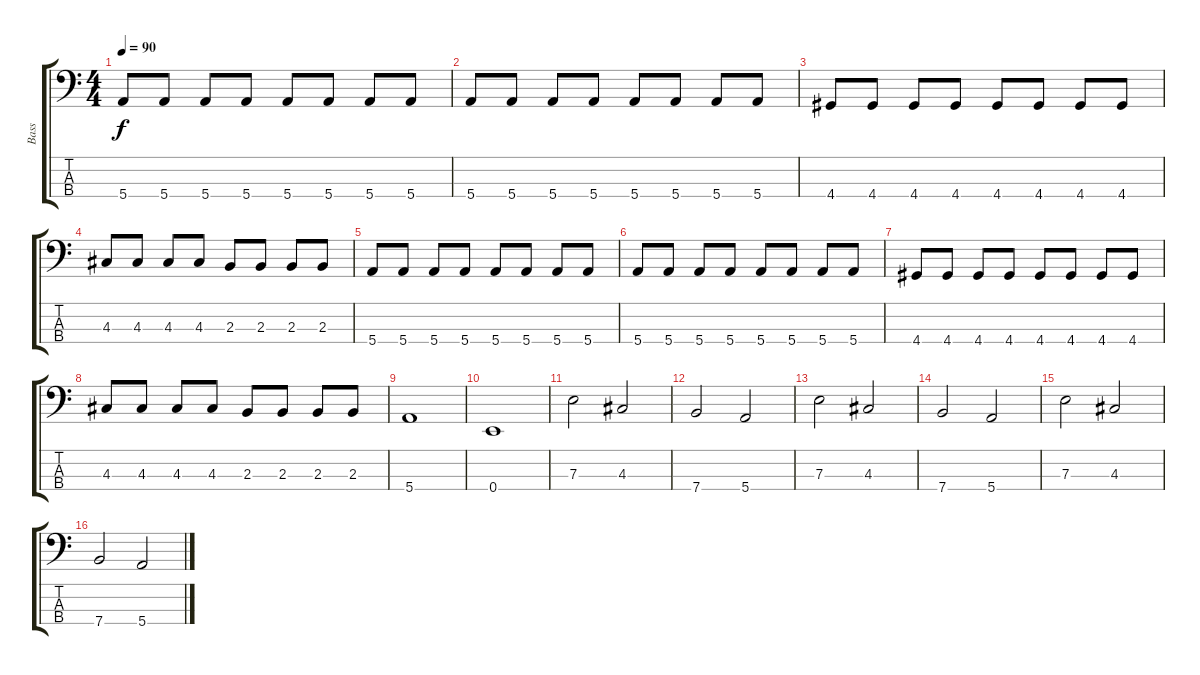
\track ("Bass" "Bass") {instrument electricbassfinger}
\staff {score tabs}
\tuning (G2 D2 A1 E1) {hide}
\ts (4 4)
\tempo 90
\clef f4
\ks c
5.4.8{dy f} 5.4.8 5.4.8 5.4.8 5.4.8 5.4.8 5.4.8 5.4.8 |
5.4.8 5.4.8 5.4.8 5.4.8 5.4.8 5.4.8 5.4.8 5.4.8 |
4.4.8 4.4.8 4.4.8 4.4.8 4.4.8 4.4.8 4.4.8 4.4.8 |
4.3.8 4.3.8 4.3.8 4.3.8 2.3.8 2.3.8 2.3.8 2.3.8 |
5.4.8 5.4.8 5.4.8 5.4.8 5.4.8 5.4.8 5.4.8 5.4.8 |
5.4.8 5.4.8 5.4.8 5.4.8 5.4.8 5.4.8 5.4.8 5.4.8 |
4.4.8 4.4.8 4.4.8 4.4.8 4.4.8 4.4.8 4.4.8 4.4.8 |
4.3.8 4.3.8 4.3.8 4.3.8 2.3.8 2.3.8 2.3.8 2.3.8 |
5.4.1 |
0.4.1 |
7.3.2 4.3.2 |
7.4.2 5.4.2 |
7.3.2 4.3.2 |
7.4.2 5.4.2 |
7.3.2 4.3.2 |
7.4.2 5.4.2
